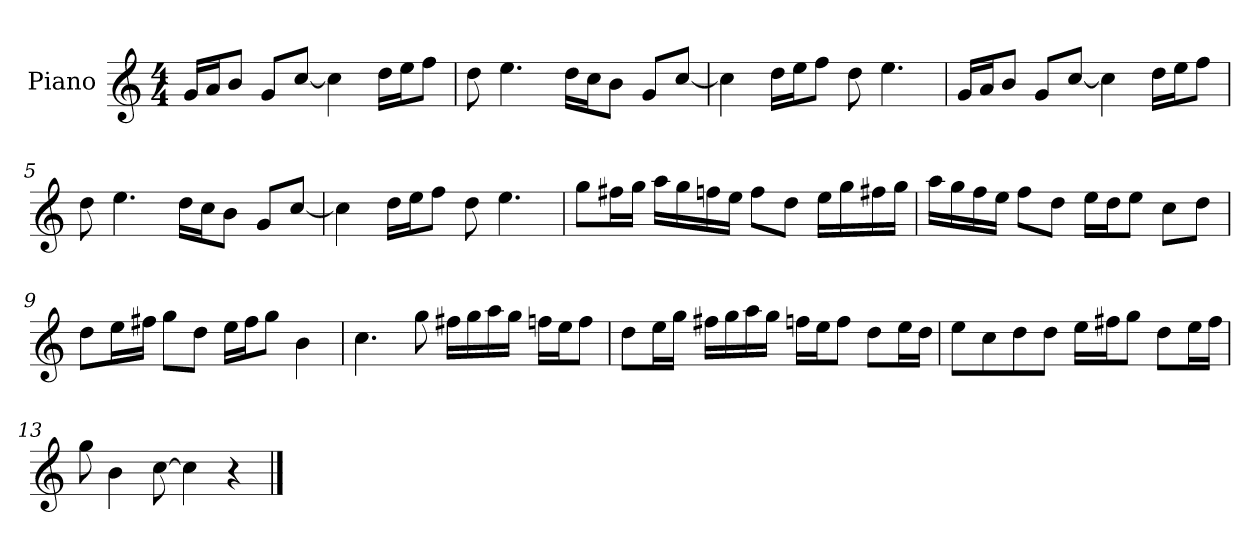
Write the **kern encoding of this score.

**kern
*part1
*staff1
*I"Piano
*I'P-no
*clefG2
*k[]
*M4/4
*MM90
=1
16g/LL
16a/J
8b/J
8g/L
[8cc/J
4cc\]
16dd\LL
16ee\J
8ff\J
=2
8dd\
4.ee\
16dd\LL
16cc\J
8b\J
8g/L
[8cc/J
=3
4cc\]
16dd\LL
16ee\J
8ff\J
8dd\
4.ee\
=4
16g/LL
16a/J
8b/J
8g/L
[8cc/J
4cc\]
16dd\LL
16ee\J
8ff\J
=5
8dd\
4.ee\
16dd\LL
16cc\J
8b\J
8g/L
[8cc/J
!!LO:LB:g=z
=6
4cc\]
16dd\LL
16ee\J
8ff\J
8dd\
4.ee\
=7
8gg\L
16ff#X\L
16gg\JJ
16aa\LL
16gg\
16ffn\
16ee\JJ
8ff\L
8dd\J
16ee\LL
16gg\
16ff#X\
16gg\JJ
=8
16aa\LL
16gg\
16ff\
16ee\JJ
8ff\L
8dd\J
16ee\LL
16dd\J
8ee\J
8cc\L
8dd\J
=9
8dd\L
16ee\L
16ff#X\JJ
8gg\L
8dd\J
16ee\LL
16ff#\J
8gg\J
4b\
!!LO:LB:g=z
=10
4.cc\
8gg\
16ff#X\LL
16gg\
16aa\
16gg\JJ
16ffn\LL
16ee\J
8ff\J
=11
8dd\L
16ee\L
16gg\JJ
16ff#X\LL
16gg\
16aa\
16gg\JJ
16ffn\LL
16ee\J
8ff\J
8dd\L
16ee\L
16dd\JJ
=12
8ee\L
8cc\
8dd\
8dd\J
16ee\LL
16ff#X\J
8gg\J
8dd\L
16ee\L
16ff#\JJ
=13
8gg\
4b\
[8cc\
4cc\]
4r
==
*-
